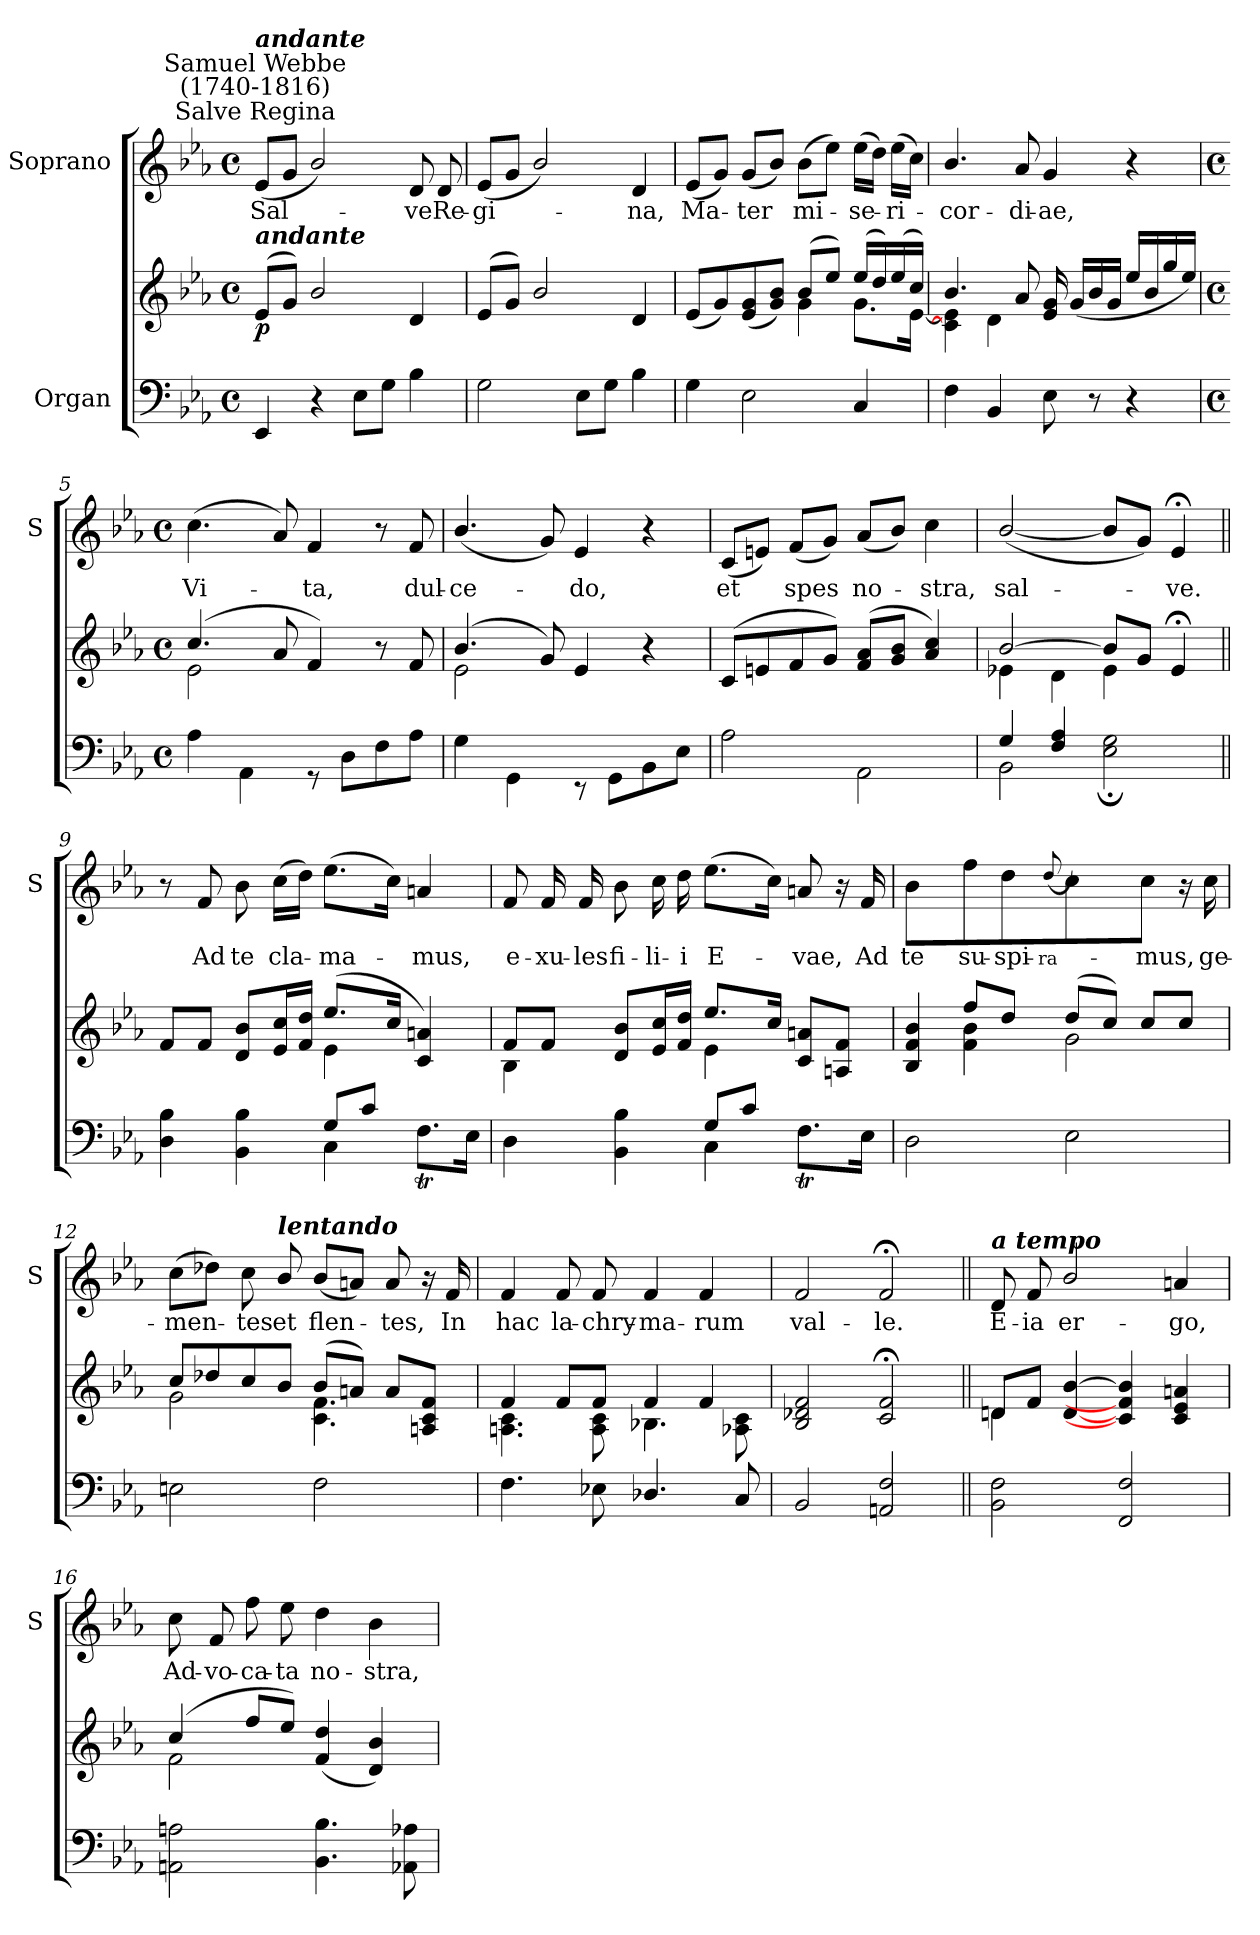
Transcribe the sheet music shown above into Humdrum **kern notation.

**kern	**kern	**dynam	**kern	**text
*part2	*part2	*part2	*part1	*part1
*staff3	*staff2	*staff2/3	*staff1	*staff1
*I"Organ	*	*	*I"Soprano	*
*	*	*	*I'S	*
*clefF4	*clefG2	*	*clefG2	*
*k[b-e-a-]	*k[b-e-a-]	*	*k[b-e-a-]	*
*E-:	*E-:	*	*E-:	*
*M4/4	*M4/4	*	*M4/4	*
*met(c)	*met(c)	*	*met(c)	*
=1	=1	=1	=1	=1
*	*^	*	*	*
!	!	!	!	!LO:TX:a:cj:t=Salve Regina	!
!	!	!	!	!LO:TX:a:cj:t=Samuel Webbe\n(1740-1816)	!
!	!	!	!	!LO:TX:a:Bi:t=andante	!
!	!LO:TX:a:Bi:t=andante	!	!	!	!
!	!	!	!LO:DY:b	!	!LO:LY:b
4EE-	(>8e-/L	1ryy	p	(<8e-L	Sal-
.	8g/J)	.	.	8gJ	.
4r	2b-/	.	.	2b-/)	.
8E-L	.	.	.	.	.
8GJ	.	.	.	.	.
!	!	!	!	!	!LO:LY:b
4B-	4d/	.	.	8d	ve
!	!	!	!	!	!LO:LY:b
.	.	.	.	8d	Re-
=2	=2	=2	=2	=2	=2
!	!	!	!	!	!LO:LY:b
2G	(>8e-/L	1ryy	.	(<8e-L	-gi-
.	8g/J)	.	.	8gJ	.
.	2b-/	.	.	2b-/)	.
8E-L	.	.	.	.	.
8GJ	.	.	.	.	.
!	!	!	!	!	!LO:LY:b
4B-	4d/	.	.	4d	na,
=3	=3	=3	=3	=3	=3
!	!	!	!	!	!LO:LY:b
4G	(>8e-/L	2ryy	.	(<8e-L	Ma-
.	8g/)	.	.	8gJ)	.
!	!	!	!	!	!LO:LY:b
2E-	(>8e-/ 8g/	.	.	(<8gL	ter
.	8g/ 8b-/J)	.	.	8b-J)	.
!	!	!	!	!	!LO:LY:b
.	(>8b-/L	4g\	.	(>8b-L	mi-
.	8ee-/J)	.	.	8ee-J)	.
!	!	!	!	!	!LO:LY:b
4C	(>16ee-/LL	8.g\L	.	(>16ee-LL	se-
.	16dd/)	.	.	16ddJJ)	.
!	!	!	!	!	!LO:LY:b
.	(>16ee-/	.	.	(>16ee-LL	ri-
.	16cc/JJ)	[16e-\J	.	16ccJJ)	.
=4	=4	=4	=4	=4	=4
!	!	!	!	!	!LO:LY:b
4F	4.b-/	4c\] 4e-\]	.	4.b-/	cor-
4BB-	.	4d\	.	.	.
!	!	!	!	!	!LO:LY:b
.	8a-/	.	.	8a-	-di-
!	!	!	!	!	!LO:LY:b
8E-	16e-/ 16g/	2ryy	.	4g	-ae,
.	(>16g/LL	.	.	.	.
8r	16b-/	.	.	.	.
.	16g/JJ	.	.	.	.
4r	16ee-/LL	.	.	4r	.
.	16b-/	.	.	.	.
.	16gg/	.	.	.	.
.	16ee-/JJ)	.	.	.	.
!!LO:LB:g=z
=5	=5	=5	=5	=5	=5
*M4/4	*M4/4	*	*	*M4/4	*
*met(c)	*met(c)	*	*	*met(c)	*
*^	*	*	*	*	*
!	!	!	!	!	!	!LO:LY:b
1ryy	4A-	(>4.cc/	2e-\	.	(<4.cc	Vi-
.	4AA-	.	.	.	.	.
.	.	8a-/	.	.	8a-)	.
!	!	!	!	!	!	!LO:LY:b
.	8r	4f/)	2ryy	.	4f	ta,
.	8DL	.	.	.	.	.
.	8F	8r	.	.	8r	.
!	!	!	!	!	!	!LO:LY:b
.	8A-J	8f/	.	.	8f	dul-
=6	=6	=6	=6	=6	=6	=6
!	!	!	!	!	!	!LO:LY:b
1ryy	4G	(>4.b-/	2e-\	.	(<4.b-/	-ce-
.	4GG	.	.	.	.	.
.	.	8g/)	.	.	8g)	.
!	!	!	!	!	!	!LO:LY:b
.	8r	4e-/	2ryy	.	4e-	do,
.	8GGL	.	.	.	.	.
.	8BB-	4r	.	.	4r	.
.	8E-J	.	.	.	.	.
=7	=7	=7	=7	=7	=7	=7
!	!	!	!	!	!	!LO:LY:b
1ryy	2A-	(>8c/L	1ryy	.	(<8cL	et
.	.	8en/	.	.	8enJ)	.
!	!	!	!	!	!	!LO:LY:b
.	.	8f/	.	.	(<8fL	spes
.	.	8g/J)	.	.	8gJ)	.
!	!	!	!	!	!	!LO:LY:b
.	2AA-	(>8f/ 8a-/L	.	.	(<8a-L	no-
.	.	8g/ 8b-/J	.	.	8b-J)	.
!	!	!	!	!	!	!LO:LY:b
.	.	4a-/ 4cc/)	.	.	4cc	stra,
=8	=8	=8	=8	=8	=8	=8
!	!	!	!	!	!	!LO:LY:b
4G/	2BB-\	[2b-/	4e-X\	.	(<[2b-/	sal-
4F/ 4A-/	.	.	4d\	.	.	.
2ryy	2E-; 2G;	8b-/L]	4e-\	.	8b-L]	.
.	.	8g/J	.	.	8gJ)	.
!	!	!	!	!	!	!LO:LY:b
.	.	4e-;</	4ryy	.	4e-;<	ve.
!!LO:LB:g=z
=9||	=9||	=9||	=9||	=9||	=9||	=9||
2ryy	4D 4B-	8f/L	2ryy	.	8r	.
!	!	!	!	!	!	!LO:LY:b
.	.	8f/J	.	.	8f	Ad
!	!	!	!	!	!	!LO:LY:b
.	4BB- 4B-	8d/ 8b-/L	.	.	8b-	te
!	!	!	!	!	!	!LO:LY:b
.	.	16e-/ 16cc/L	.	.	(>16ccLL	cla-
.	.	16f/ 16dd/JJ	.	.	16ddJJ)	.
!	!	!	!	!	!	!LO:LY:b
8G/L	4C\	(>8.ee-/L	4e-\	.	(>8.ee-L	ma-
8c/J	.	.	.	.	.	.
.	.	16cc/J	.	.	16ccJ)	.
!	!	!	!	!	!	!LO:LY:b
4ryy	8.FTL	4c/ 4an/)	4ryy	.	4an	mus,
.	16E-J	.	.	.	.	.
=10	=10	=10	=10	=10	=10	=10
!	!	!	!	!	!	!LO:LY:b
2ryy	4D	8f/L	4B-\	.	8f	e-
!	!	!	!	!	!	!LO:LY:b
.	.	8f/J	.	.	16f	-xu-
!	!	!	!	!	!	!LO:LY:b
.	.	.	.	.	16f	-les
!	!	!	!	!	!	!LO:LY:b
.	4BB- 4B-	8d/ 8b-/L	4ryy	.	8b-	fi-
!	!	!	!	!	!	!LO:LY:b
.	.	16e-/ 16cc/L	.	.	16cc	-li-
!	!	!	!	!	!	!LO:LY:b
.	.	16f/ 16dd/JJ	.	.	16dd	-i
!	!	!	!	!	!	!LO:LY:b
8G/L	4C\	8.ee-/L	4e-\	.	(>8.ee-L	E-
8c/J	.	.	.	.	.	.
.	.	16cc/J	.	.	16ccJ)	.
!	!	!	!	!	!	!LO:LY:b
4ryy	8.FTL	8c/ 8an/L	4ryy	.	8an	vae,
.	.	8An/ 8f/J	.	.	16r	.
!	!	!	!	!	!	!LO:LY:b
.	16E-J	.	.	.	16f	Ad
=11	=11	=11	=11	=11	=11	=11
!	!	!	!	!	!	!LO:LY:b
1ryy	2D	4B-/ 4f/ 4b-/	4ryy	.	4b-	te
!	!	!	!	!	!	!LO:LY:b
.	.	8ff/L	4f\ 4b-\	.	8ff	su-
!	!	!	!	!	!	!LO:LY:b
.	.	8dd/J	.	.	8dd	-spi-
!	!	!	!	!	!	!LO:LY:b
.	.	.	.	.	(>8qqdd/L	-ra-
.	2E-	(>8dd/L	2g\	.	4cc)	.
.	.	8cc/J)	.	.	.	.
!	!	!	!	!	!	!LO:LY:b
.	.	8cc/L	.	.	8ccJ	mus,
.	.	8cc/J	.	.	16r	.
!	!	!	!	!	!	!LO:LY:b
.	.	.	.	.	16cc	ge-
*v	*v	*	*	*	*	*
!!LO:LB:g=z
=12	=12	=12	=12	=12	=12
!	!	!	!	!	!LO:LY:b
2En	8cc/L	2g\	.	(>8ccL	-men-
.	8dd-X/	.	.	8dd-XJ)	.
!	!	!	!	!	!LO:LY:b
.	8cc/	.	.	8cc	tes
!	!	!	!	!LO:TX:a:Bi:t=lentando	!
!	!	!	!	!	!LO:LY:b
.	8b-/J	.	.	8b-/	et
!	!	!	!	!	!LO:LY:b
2F	(>8b-/L	4.c\ 4.f\	.	(<8b-L	flen-
.	8an/J)	.	.	8anJ)	.
!	!	!	!	!	!LO:LY:b
.	8a/L	.	.	8a	tes,
.	8An/ 8c/ 8f/J	8ryy	.	16r	.
!	!	!	!	!	!LO:LY:b
.	.	.	.	16f	In
=13	=13	=13	=13	=13	=13
!	!	!	!	!	!LO:LY:b
4.F	4f/	4.An\ 4.c\	.	4f	hac
!	!	!	!	!	!LO:LY:b
.	8f/L	.	.	8f	la-
!	!	!	!	!	!LO:LY:b
8E-X	8f/J	8A\ 8c\	.	8f	-chry-
!	!	!	!	!	!LO:LY:b
4.D-X/	4f/	4.B-X\	.	4f	-ma-
!	!	!	!	!	!LO:LY:b
.	4f/	.	.	4f	-rum
8C	.	8A-X\ 8c\	.	.	.
=14	=14	=14	=14	=14	=14
!	!	!	!	!	!LO:LY:b
2BB-	2B-/ 2d-X/ 2f/	1ryy	.	2f	val-
!	!	!	!	!	!LO:LY:b
2AAn 2F	2c/;< 2f/;<	.	.	2f;<	-le.
=15||	=15||	=15||	=15||	=15||	=15||
!	!	!	!	!LO:TX:a:Bi:t=a tempo	!
!	!	!	!	!	!LO:LY:b
2BB- 2F	8dn/L	4d\	.	8d	E-
!	!	!	!	!	!LO:LY:b
.	8f/J	.	.	8f	-ia
!	!	!	!	!	!LO:LY:b
.	[4d/ [4b-/	4ryy	.	2b-/	er-
2FF 2F	4c/] 4f/] 4b-/]	2ryy	.	.	.
!	!	!	!	!	!LO:LY:b
.	4c/ 4e-/ 4an/	.	.	4an	-go,
!!LO:LB:g=z
=16	=16	=16	=16	=16	=16
!	!	!	!	!	!LO:LY:b
2AAn 2An	(>4cc/	2f\	.	8cc	Ad-
!	!	!	!	!	!LO:LY:b
.	.	.	.	8f	-vo-
!	!	!	!	!	!LO:LY:b
.	8ff/L	.	.	8ff	-ca-
!	!	!	!	!	!LO:LY:b
.	8ee-/J)	.	.	8ee-	-ta
!	!	!	!	!	!LO:LY:b
4.BB- 4.B-	(>4f/ 4dd/	2ryy	.	4dd	no-
!	!	!	!	!	!LO:LY:b
.	4d/ 4b-/)	.	.	4b-	-stra,
8AA-X 8A-X	.	.	.	.	.
*	*v	*v	*	*	*
=	=	=	=	=
*-	*-	*-	*-	*-
